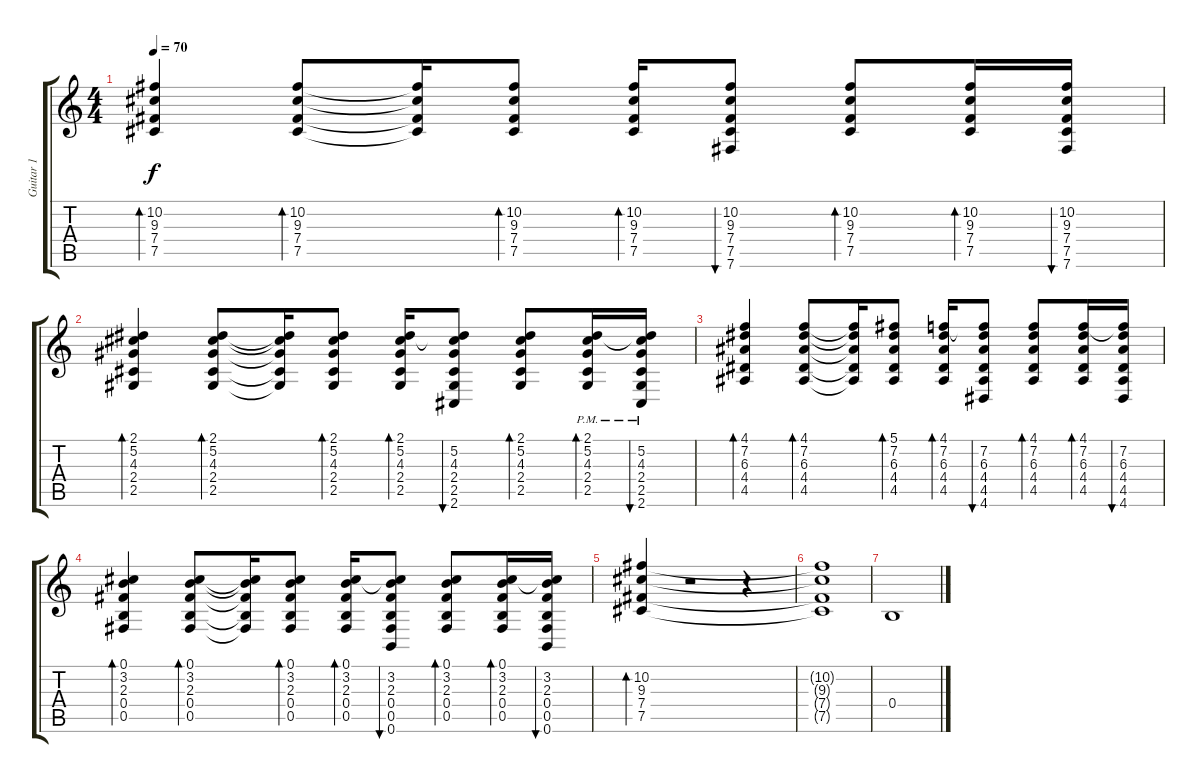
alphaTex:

\track ("Guitar 1" "Guitar 1") {instrument distortionguitar}
\staff {score tabs}
\tuning (Db4 Ab3 E3 B2 Gb2 B1) {hide}
\ts (4 4)
\tempo 70
\clef g2
\ks c
(10.2 9.3 7.4 7.5).4{bd 30 dy f} (10.2 9.3 7.4 7.5).8{bd 30} (10.2{t} 9.3{t} 7.4{t} 7.5{t}).16 (10.2 9.3 7.4 7.5).8{bd 30} (10.2 9.3 7.4 7.5).16{bd 30} (10.2 9.3 7.4 7.5 7.6).8{bu 30} (10.2 9.3 7.4 7.5).8{bd 30} (10.2 9.3 7.4 7.5).16{bd 30} (10.2 9.3 7.4 7.5 7.6).16{bu 30} |
(2.1 5.2 4.3 2.4 2.5).4{bd 30} (2.1 5.2 4.3 2.4 2.5).8{bd 30} (2.1{t} 5.2{t} 4.3{t} 2.4{t} 2.5{t}).16 (2.1 5.2 4.3 2.4 2.5).8{bd 30} (2.1 5.2 4.3 2.4 2.5).16{bd 30} (2.1{t} 5.2 4.3 2.4 2.5 2.6).8{bu 30} (2.1 5.2 4.3 2.4 2.5).8{bd 30} (2.1{pm} 5.2{pm} 4.3{pm} 2.4{pm} 2.5{pm}).16{bd 30} (2.1{t} 5.2{pm} 4.3{pm} 2.4{pm} 2.5{pm} 2.6).16{bu 30} |
(4.1 7.2 6.3 4.4 4.5).4{bd 30} (4.1 7.2 6.3 4.4 4.5).8{bd 30} (4.1{t} 7.2{t} 6.3{t} 4.4{t} 4.5{t}).16 (5.1 7.2 6.3 4.4 4.5).8{bd 30} (4.1 7.2 6.3 4.4 4.5).16{bd 30} (4.1{t} 7.2 6.3 4.4 4.5 4.6).8{bu 30} (4.1 7.2 6.3 4.4 4.5).8{bd 30} (4.1 7.2 6.3 4.4 4.5).16{bd 30} (4.1{t} 7.2 6.3 4.4 4.5 4.6).16{bu 30} |
(0.1 3.2 2.3 0.4 0.5).4{bd 30} (0.1 3.2 2.3 0.4 0.5).8{bd 30} (0.1{t} 3.2{t} 2.3{t} 0.4{t} 0.5{t}).16 (0.1 3.2 2.3 0.4 0.5).8{bd 30} (0.1 3.2 2.3 0.4 0.5).16{bd 30} (0.1{t} 3.2 2.3 0.4 0.5 0.6).8{bu 30} (0.1 3.2 2.3 0.4 0.5).8{bd 30} (0.1 3.2 2.3 0.4 0.5).16{bd 30} (0.1{t} 3.2 2.3 0.4 0.5 0.6).16{bu 30} |
(10.2 9.3 7.4 7.5).4{bd 30} r.2 r.4 |
(10.2{t} 9.3{t} 7.4{t} 7.5{t}).1 |
0.4.1{volume 0}
